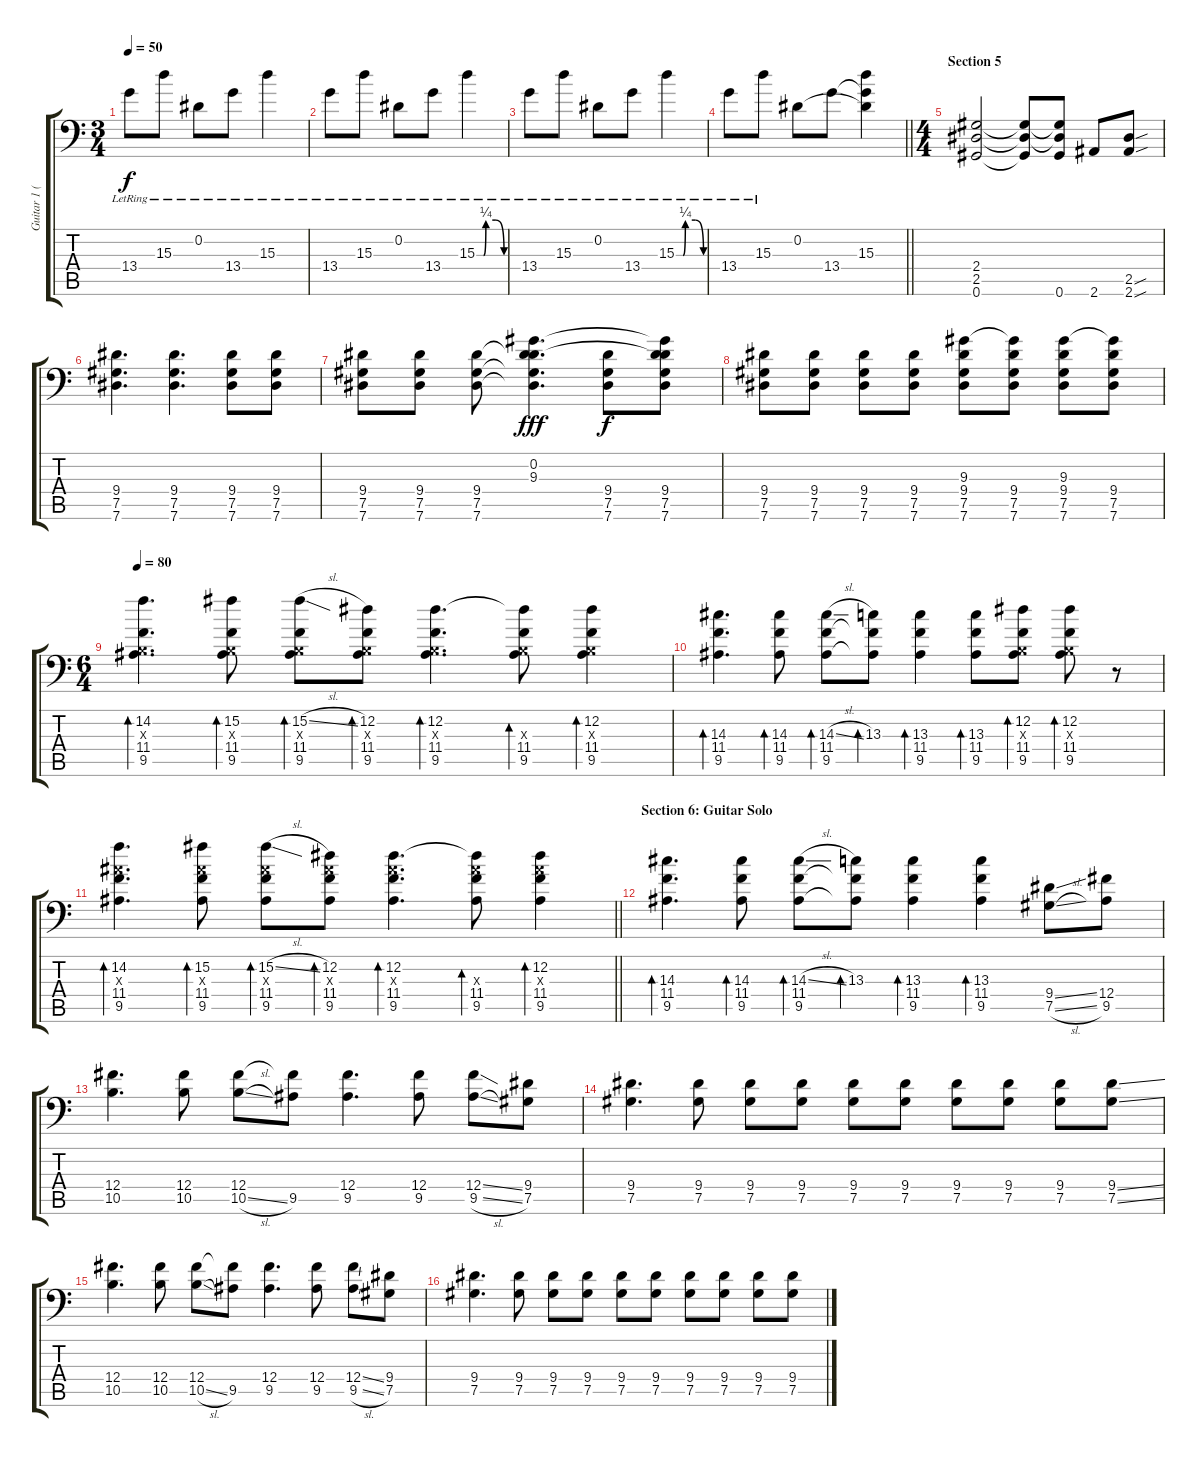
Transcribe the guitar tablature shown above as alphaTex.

\track ("Guitar 1 (Distortion)" "Guitar 1 (") {instrument distortionguitar}
\staff {score tabs}
\tuning (Ab3 Eb3 B2 Gb2 Db2 Ab1) {hide}
\ts (3 4)
\tempo 50
\clef f4
\ks c
13.4{lr}.8{dy f} 15.3{lr}.8 0.2{lr}.8 13.4{lr}.8 15.3{lr}.4 |
13.4{lr}.8 15.3{lr}.8 0.2{lr}.8 13.4{lr}.8 15.3{be (custom 0 0 15 0 20 1 42 1 60 0) lr}.4 |
13.4{lr}.8 15.3{lr}.8 0.2{lr}.8 13.4{lr}.8 15.3{be (custom 0 0 15 0 20 1 42 1 60 0) lr}.4 |
\barLineRight lightlight
13.4{lr}.8 15.3{lr}.8 0.2.8 13.4.8 (0.2{t} 15.3 13.4{t}).4 |
\ts (4 4)
\section ("" "Section 5")
(2.4 2.5 0.6).2 (2.4{t} 2.5{t} 0.6{t}).8 (2.4{t} 2.5{t} 0.6).8 2.6.8 (2.5{sou} 2.6{sou}).8 |
(9.4 7.5 7.6).4{d} (9.4 7.5 7.6).4{d} (9.4 7.5 7.6).8 (9.4 7.5 7.6).8 |
(9.4 7.5 7.6).8 (9.4 7.5 7.6).8 (9.4 7.5 7.6).8 (0.2 9.3 9.4{t} 7.5{t} 7.6{t}).4{d dy fff} (9.4 7.5 7.6).8{dy f} (0.2{t} 9.3{t} 9.4 7.5 7.6).8 |
(9.4 7.5 7.6).8 (9.4 7.5 7.6).8 (9.4 7.5 7.6).8 (9.4 7.5 7.6).8 (9.3 9.4 7.5 7.6).8 (9.3{t} 9.4 7.5 7.6).8 (9.3 9.4 7.5 7.6).8 (9.3{t} 9.4 7.5 7.6).8 |
\ts (6 4)
\tempo 80
(14.2 0.3{x} 11.4 9.5).4{d bd 30 volume 12} (15.2 0.3{x} 11.4 9.5).8{bd 30} (15.2{sl} 0.3{x} 11.4 9.5).8{bd 30} (12.2 0.3{x} 11.4 9.5).8{bd 30} (12.2 0.3{x} 11.4 9.5).4{d bd 30} (12.2{t} 0.3{x} 11.4 9.5).8{bd 30} (12.2 0.3{x} 11.4 9.5).4{bd 30} |
(14.3 11.4 9.5).4{d bd 30} (14.3 11.4 9.5).8{bd 30} (14.3{sl} 11.4 9.5).8{bd 30} (13.3 11.4{t} 9.5{t}).8{bd 30} (13.3 11.4 9.5).4{bd 30} (13.3 11.4 9.5).8{bd 30} (12.2 0.3{x} 11.4 9.5).8{bd 30} (12.2 0.3{x} 11.4 9.5).8{bd 30} r.8 |
\barLineRight lightlight
(14.2 11.3{x} 11.4 9.5).4{d bd 30} (15.2 11.3{x} 11.4 9.5).8{bd 30} (15.2{sl} 11.3{x} 11.4 9.5).8{bd 30} (12.2 11.3{x} 11.4 9.5).8{bd 30} (12.2 11.3{x} 11.4 9.5).4{d bd 30} (12.2{t} 11.3{x} 11.4 9.5).8{bd 30} (12.2 11.3{x} 11.4 9.5).4{bd 30} |
\section ("" "Section 6: Guitar Solo")
(14.3 11.4 9.5).4{d bd 30} (14.3 11.4 9.5).8{bd 30} (14.3{sl} 11.4 9.5).8{bd 30} (13.3 11.4{t} 9.5{t}).8{bd 30} (13.3 11.4 9.5).4{bd 30} (13.3 11.4 9.5).4{bd 30} (9.4{ss} 7.5{sl}).8 (12.4 9.5).8 |
(12.4 10.5).4{d volume 14} (12.4 10.5).8 (12.4 10.5{sl}).8 (12.4{t} 9.5).8 (12.4 9.5).4{d} (12.4 9.5).8 (12.4{ss} 9.5{sl}).8 (9.4 7.5).8 |
(9.4 7.5).4{d} (9.4 7.5).8 (9.4 7.5).8 (9.4 7.5).8 (9.4 7.5).8 (9.4 7.5).8 (9.4 7.5).8 (9.4 7.5).8 (9.4 7.5).8 (9.4{ss} 7.5{ss}).8 |
(12.4 10.5).4{d} (12.4 10.5).8 (12.4 10.5{sl}).8 (12.4{t} 9.5).8 (12.4 9.5).4{d} (12.4 9.5).8 (12.4{ss} 9.5{sl}).8 (9.4 7.5).8 |
(9.4 7.5).4{d} (9.4 7.5).8 (9.4 7.5).8 (9.4 7.5).8 (9.4 7.5).8 (9.4 7.5).8 (9.4 7.5).8 (9.4 7.5).8 (9.4 7.5).8 (9.4 7.5).8
